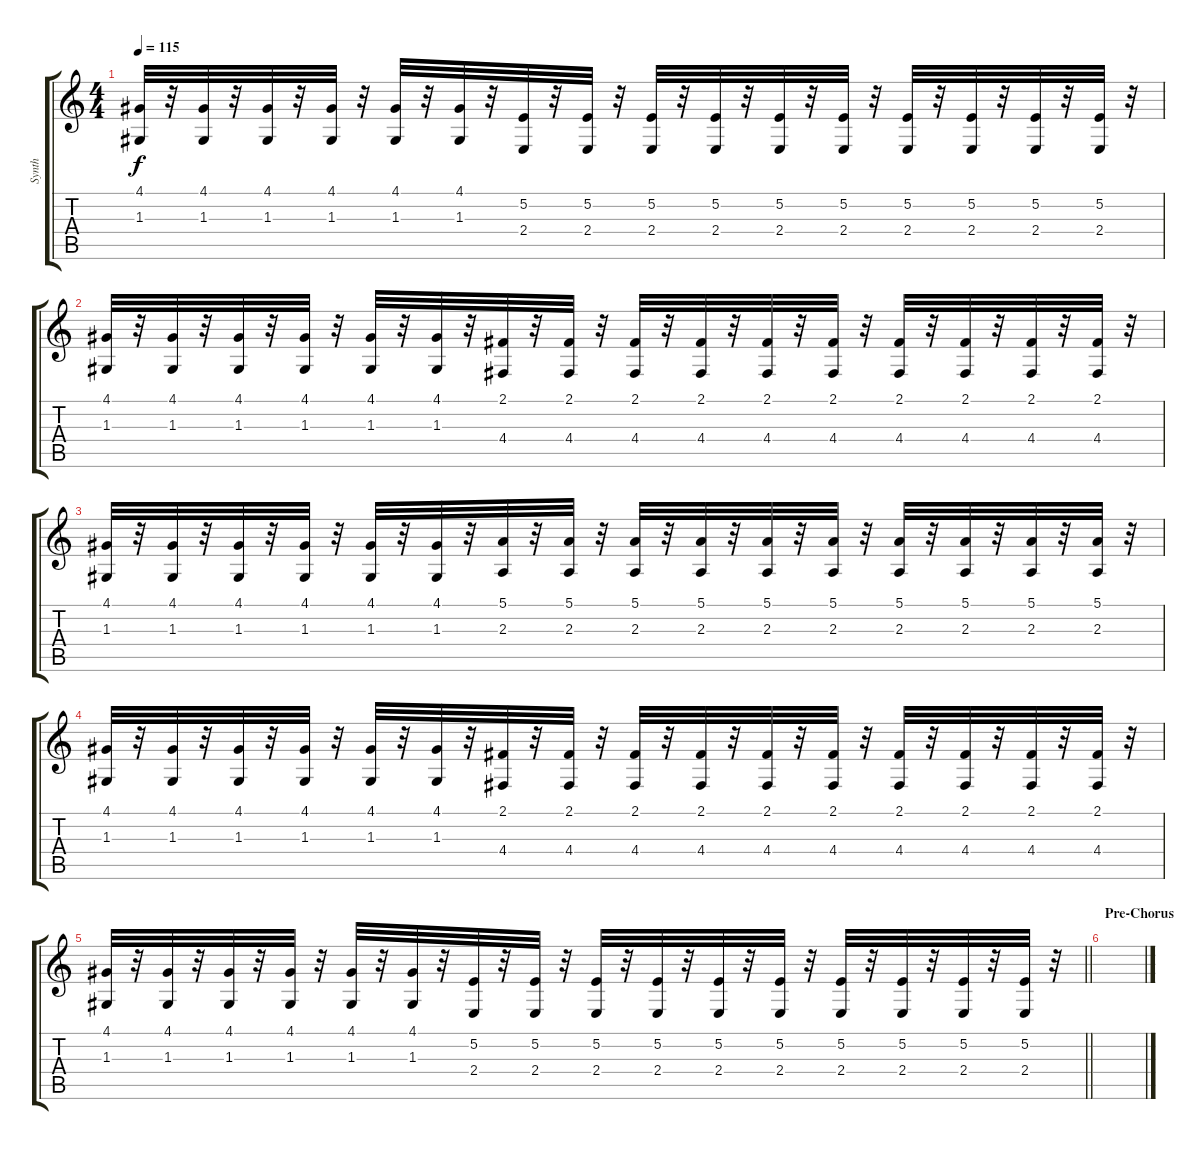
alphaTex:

\track ("Synth" "Synth") {instrument synthstrings2}
\staff {score tabs}
\tuning (E4 B3 G3 D3 A2 E2) {hide}
\ts (4 4)
\tempo 115
\clef g2
\ks c
(4.1 1.3).32{dy f volume 7 instrument lead2sawtooth} r.32 (4.1 1.3).32 r.32 (4.1 1.3).32 r.32 (4.1 1.3).32 r.32 (4.1 1.3).32 r.32 (4.1 1.3).32 r.32 (5.2 2.4).32 r.32 (5.2 2.4).32 r.32 (5.2 2.4).32 r.32 (5.2 2.4).32 r.32 (5.2 2.4).32 r.32 (5.2 2.4).32 r.32 (5.2 2.4).32 r.32 (5.2 2.4).32 r.32 (5.2 2.4).32 r.32 (5.2 2.4).32 r.32 |
(4.1 1.3).32{volume 7 instrument lead2sawtooth} r.32 (4.1 1.3).32 r.32 (4.1 1.3).32 r.32 (4.1 1.3).32 r.32 (4.1 1.3).32 r.32 (4.1 1.3).32 r.32 (2.1 4.4).32 r.32 (2.1 4.4).32 r.32 (2.1 4.4).32 r.32 (2.1 4.4).32 r.32 (2.1 4.4).32 r.32 (2.1 4.4).32 r.32 (2.1 4.4).32 r.32 (2.1 4.4).32 r.32 (2.1 4.4).32 r.32 (2.1 4.4).32 r.32 |
(4.1 1.3).32{volume 7 instrument lead2sawtooth} r.32 (4.1 1.3).32 r.32 (4.1 1.3).32 r.32 (4.1 1.3).32 r.32 (4.1 1.3).32 r.32 (4.1 1.3).32 r.32 (5.1 2.3).32 r.32 (5.1 2.3).32 r.32 (5.1 2.3).32 r.32 (5.1 2.3).32 r.32 (5.1 2.3).32 r.32 (5.1 2.3).32 r.32 (5.1 2.3).32 r.32 (5.1 2.3).32 r.32 (5.1 2.3).32 r.32 (5.1 2.3).32 r.32 |
(4.1 1.3).32{volume 7 instrument lead2sawtooth} r.32 (4.1 1.3).32 r.32 (4.1 1.3).32 r.32 (4.1 1.3).32 r.32 (4.1 1.3).32 r.32 (4.1 1.3).32 r.32 (2.1 4.4).32 r.32 (2.1 4.4).32 r.32 (2.1 4.4).32 r.32 (2.1 4.4).32 r.32 (2.1 4.4).32 r.32 (2.1 4.4).32 r.32 (2.1 4.4).32 r.32 (2.1 4.4).32 r.32 (2.1 4.4).32 r.32 (2.1 4.4).32 r.32 |
\barLineRight lightlight
(4.1 1.3).32{volume 7 instrument lead2sawtooth} r.32 (4.1 1.3).32 r.32 (4.1 1.3).32 r.32 (4.1 1.3).32 r.32 (4.1 1.3).32 r.32 (4.1 1.3).32 r.32 (5.2 2.4).32 r.32 (5.2 2.4).32 r.32 (5.2 2.4).32 r.32 (5.2 2.4).32 r.32 (5.2 2.4).32 r.32 (5.2 2.4).32 r.32 (5.2 2.4).32 r.32 (5.2 2.4).32 r.32 (5.2 2.4).32 r.32 (5.2 2.4).32 r.32 |
\section ("" "Pre-Chorus")
